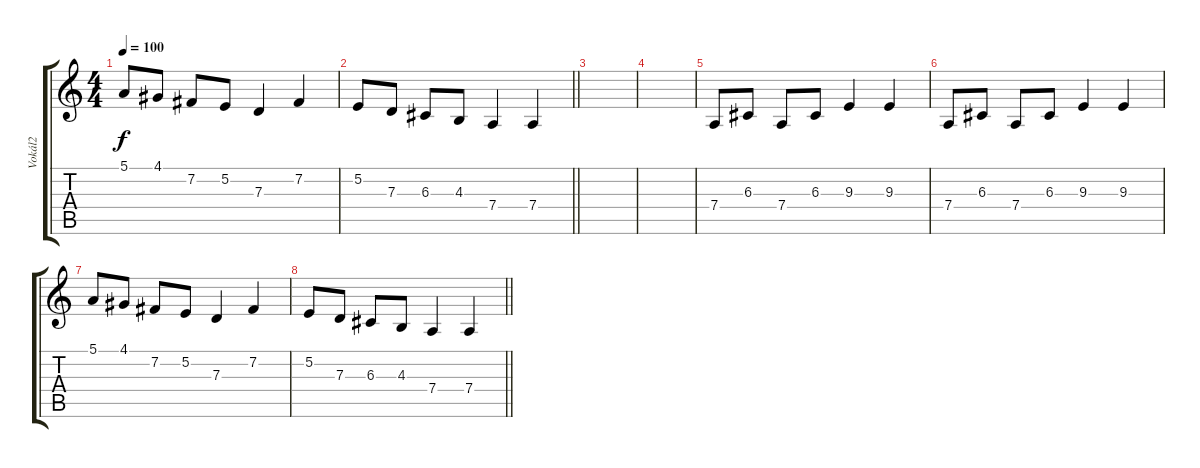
\track ("Vokál2" "Vokál2") {instrument choiraahs}
\staff {score tabs}
\tuning (E4 B3 G3 D3 A2 E2) {hide}
\ts (4 4)
\tempo 100
\clef g2
\ks c
5.1.8{dy f} 4.1.8 7.2.8 5.2.8 7.3.4 7.2.4 |
\barLineRight lightlight
5.2.8 7.3.8 6.3.8 4.3.8 7.4.4 7.4.4 |
|
|
7.4.8 6.3.8 7.4.8 6.3.8 9.3.4 9.3.4 |
7.4.8 6.3.8 7.4.8 6.3.8 9.3.4 9.3.4 |
5.1.8 4.1.8 7.2.8 5.2.8 7.3.4 7.2.4 |
\barLineRight lightlight
5.2.8 7.3.8 6.3.8 4.3.8 7.4.4 7.4.4
